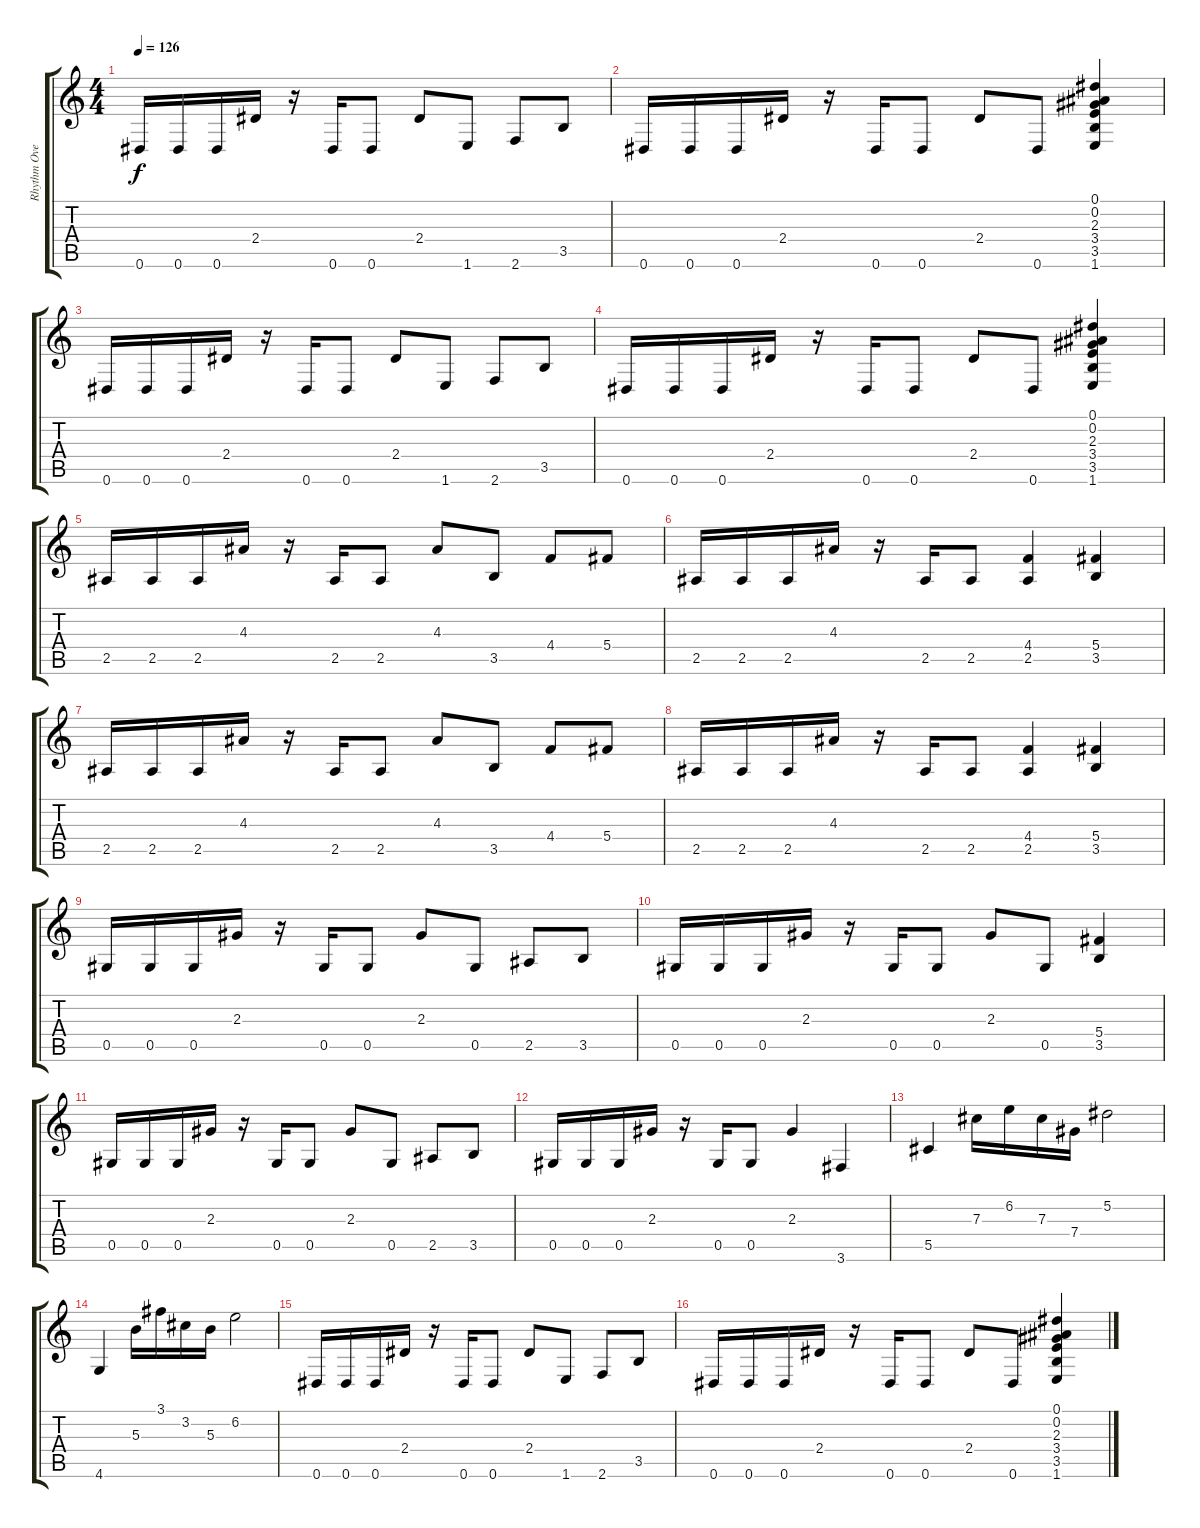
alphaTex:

\track ("Rhythm Overdub" "Rhythm Ove") {instrument distortionguitar}
\staff {score tabs}
\tuning (Eb4 Bb3 Gb3 Db3 Ab2 Eb2) {hide}
\ts (4 4)
\tempo 126
\clef g2
\ks c
0.6.16{dy f} 0.6.16 0.6.16 2.4.16 r.16 0.6.16 0.6.8 2.4.8 1.6.8 2.6.8 3.5.8 |
0.6.16 0.6.16 0.6.16 2.4.16 r.16 0.6.16 0.6.8 2.4.8 0.6.8 (0.1 0.2 2.3 3.4 3.5 1.6).4 |
0.6.16 0.6.16 0.6.16 2.4.16 r.16 0.6.16 0.6.8 2.4.8 1.6.8 2.6.8 3.5.8 |
0.6.16 0.6.16 0.6.16 2.4.16 r.16 0.6.16 0.6.8 2.4.8 0.6.8 (0.1 0.2 2.3 3.4 3.5 1.6).4 |
2.5.16 2.5.16 2.5.16 4.3.16 r.16 2.5.16 2.5.8 4.3.8 3.5.8 4.4.8 5.4.8 |
2.5.16 2.5.16 2.5.16 4.3.16 r.16 2.5.16 2.5.8 (4.4 2.5).4 (5.4 3.5).4 |
2.5.16 2.5.16 2.5.16 4.3.16 r.16 2.5.16 2.5.8 4.3.8 3.5.8 4.4.8 5.4.8 |
2.5.16 2.5.16 2.5.16 4.3.16 r.16 2.5.16 2.5.8 (4.4 2.5).4 (5.4 3.5).4 |
0.5.16 0.5.16 0.5.16 2.3.16 r.16 0.5.16 0.5.8 2.3.8 0.5.8 2.5.8 3.5.8 |
0.5.16 0.5.16 0.5.16 2.3.16 r.16 0.5.16 0.5.8 2.3.8 0.5.8 (5.4 3.5).4 |
0.5.16 0.5.16 0.5.16 2.3.16 r.16 0.5.16 0.5.8 2.3.8 0.5.8 2.5.8 3.5.8 |
0.5.16 0.5.16 0.5.16 2.3.16 r.16 0.5.16 0.5.8 2.3.4 3.6.4 |
5.5.4 7.3.16 6.2.16 7.3.16 7.4.16 5.2.2 |
4.6.4 5.3.16 3.1.16 3.2.16 5.3.16 6.2.2 |
0.6.16 0.6.16 0.6.16 2.4.16 r.16 0.6.16 0.6.8 2.4.8 1.6.8 2.6.8 3.5.8 |
0.6.16 0.6.16 0.6.16 2.4.16 r.16 0.6.16 0.6.8 2.4.8 0.6.8 (0.1 0.2 2.3 3.4 3.5 1.6).4
